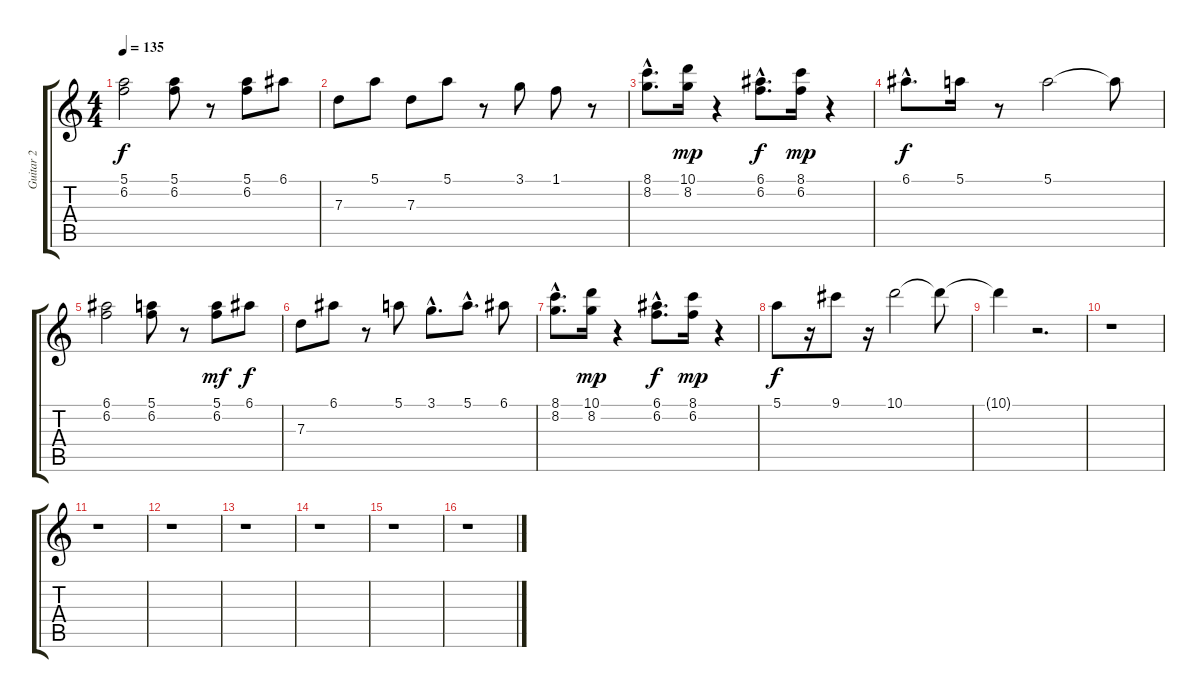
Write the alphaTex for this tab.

\track ("Guitar 2" "Guitar 2") {instrument overdrivenguitar}
\staff {score tabs}
\tuning (E4 B3 G3 D3 A2 E2) {hide}
\ts (4 4)
\tempo 135
\clef g2
\ks c
(5.1 6.2).2{dy f} (5.1 6.2).8 r.8 (5.1 6.2).8 6.1.8 |
7.3.8 5.1.8 7.3.8 5.1.8 r.8 3.1.8 1.1.8 r.8 |
(8.1{hac} 8.2{hac}).8{d} (10.1 8.2).16{dy mp} r.4 (6.1{hac} 6.2{hac}).8{d dy f} (8.1 6.2).16{dy mp} r.4 |
6.1{hac}.8{d dy f} 5.1.16 r.8 5.1.2 5.1{t}.8 |
(6.1 6.2).2 (5.1 6.2).8 r.8 (5.1 6.2).8{dy mf} 6.1.8{dy f} |
7.3.8 6.1.8 r.8 5.1.8 3.1{hac}.8{d} 5.1{hac}.8{d} 6.1.8 |
(8.1{hac} 8.2{hac}).8{d} (10.1 8.2).16{dy mp} r.4 (6.1{hac} 6.2{hac}).8{d dy f} (8.1 6.2).16{dy mp} r.4 |
5.1.8{dy f} r.16 9.1.8 r.16 10.1.2 10.1{t}.8 |
10.1{t}.4 r.2{d} |
r.1 |
r.1 |
r.1 |
r.1 |
r.1 |
r.1 |
r.1
